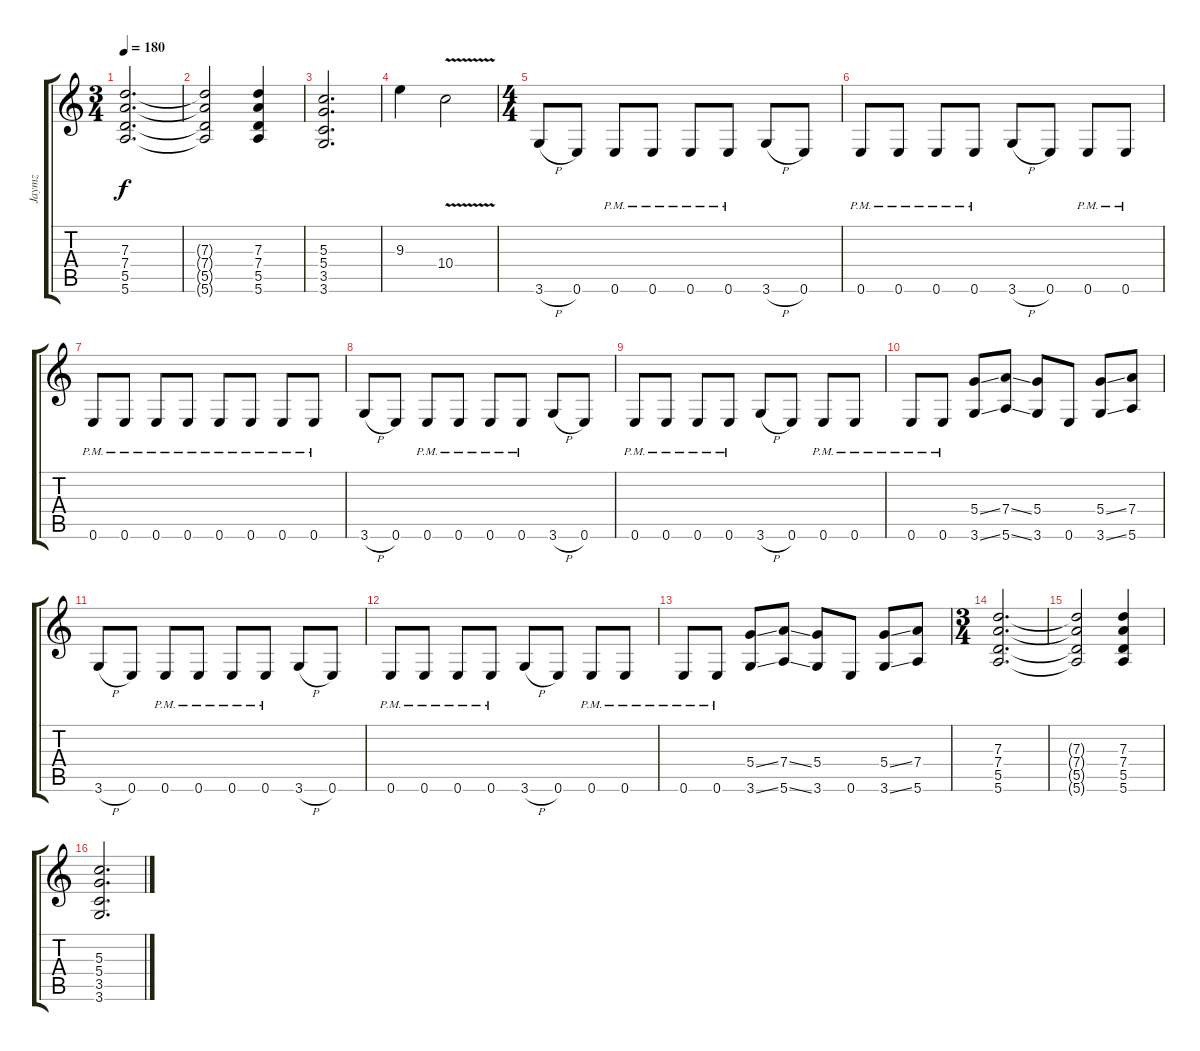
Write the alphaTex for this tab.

\track ("Jaymz" "Jaymz") {instrument distortionguitar}
\staff {score tabs}
\tuning (E4 B3 G3 D3 A2 E2) {hide}
\ts (3 4)
\tempo 180
\clef g2
\ks c
(7.3 7.4 5.5 5.6).2{d dy f} |
(7.3{t} 7.4{t} 5.5{t} 5.6{t}).2 (7.3 7.4 5.5 5.6).4 |
(5.3 5.4 3.5 3.6).2{d} |
9.3.4 10.4{v}.2 |
\ts (4 4)
3.6{h}.8 0.6.8 0.6{pm}.8 0.6{pm}.8 0.6{pm}.8 0.6{pm}.8 3.6{h}.8 0.6.8 |
0.6{pm}.8 0.6{pm}.8 0.6{pm}.8 0.6{pm}.8 3.6{h}.8 0.6.8 0.6{pm}.8 0.6{pm}.8 |
0.6{pm}.8 0.6{pm}.8 0.6{pm}.8 0.6{pm}.8 0.6{pm}.8 0.6{pm}.8 0.6{pm}.8 0.6{pm}.8 |
3.6{h}.8 0.6.8 0.6{pm}.8 0.6{pm}.8 0.6{pm}.8 0.6{pm}.8 3.6{h}.8 0.6.8 |
0.6{pm}.8 0.6{pm}.8 0.6{pm}.8 0.6{pm}.8 3.6{h}.8 0.6.8 0.6{pm}.8 0.6{pm}.8 |
0.6{pm}.8 0.6{pm}.8 (5.4{ss} 3.6{ss}).8 (7.4{ss} 5.6{ss}).8 (5.4 3.6).8 0.6.8 (5.4{ss} 3.6{ss}).8 (7.4 5.6).8 |
3.6{h}.8 0.6.8 0.6{pm}.8 0.6{pm}.8 0.6{pm}.8 0.6{pm}.8 3.6{h}.8 0.6.8 |
0.6{pm}.8 0.6{pm}.8 0.6{pm}.8 0.6{pm}.8 3.6{h}.8 0.6.8 0.6{pm}.8 0.6{pm}.8 |
0.6{pm}.8 0.6{pm}.8 (5.4{ss} 3.6{ss}).8 (7.4{ss} 5.6{ss}).8 (5.4 3.6).8 0.6.8 (5.4{ss} 3.6{ss}).8 (7.4 5.6).8 |
\ts (3 4)
(7.3 7.4 5.5 5.6).2{d} |
(7.3{t} 7.4{t} 5.5{t} 5.6{t}).2 (7.3 7.4 5.5 5.6).4 |
(5.3 5.4 3.5 3.6).2{d}
